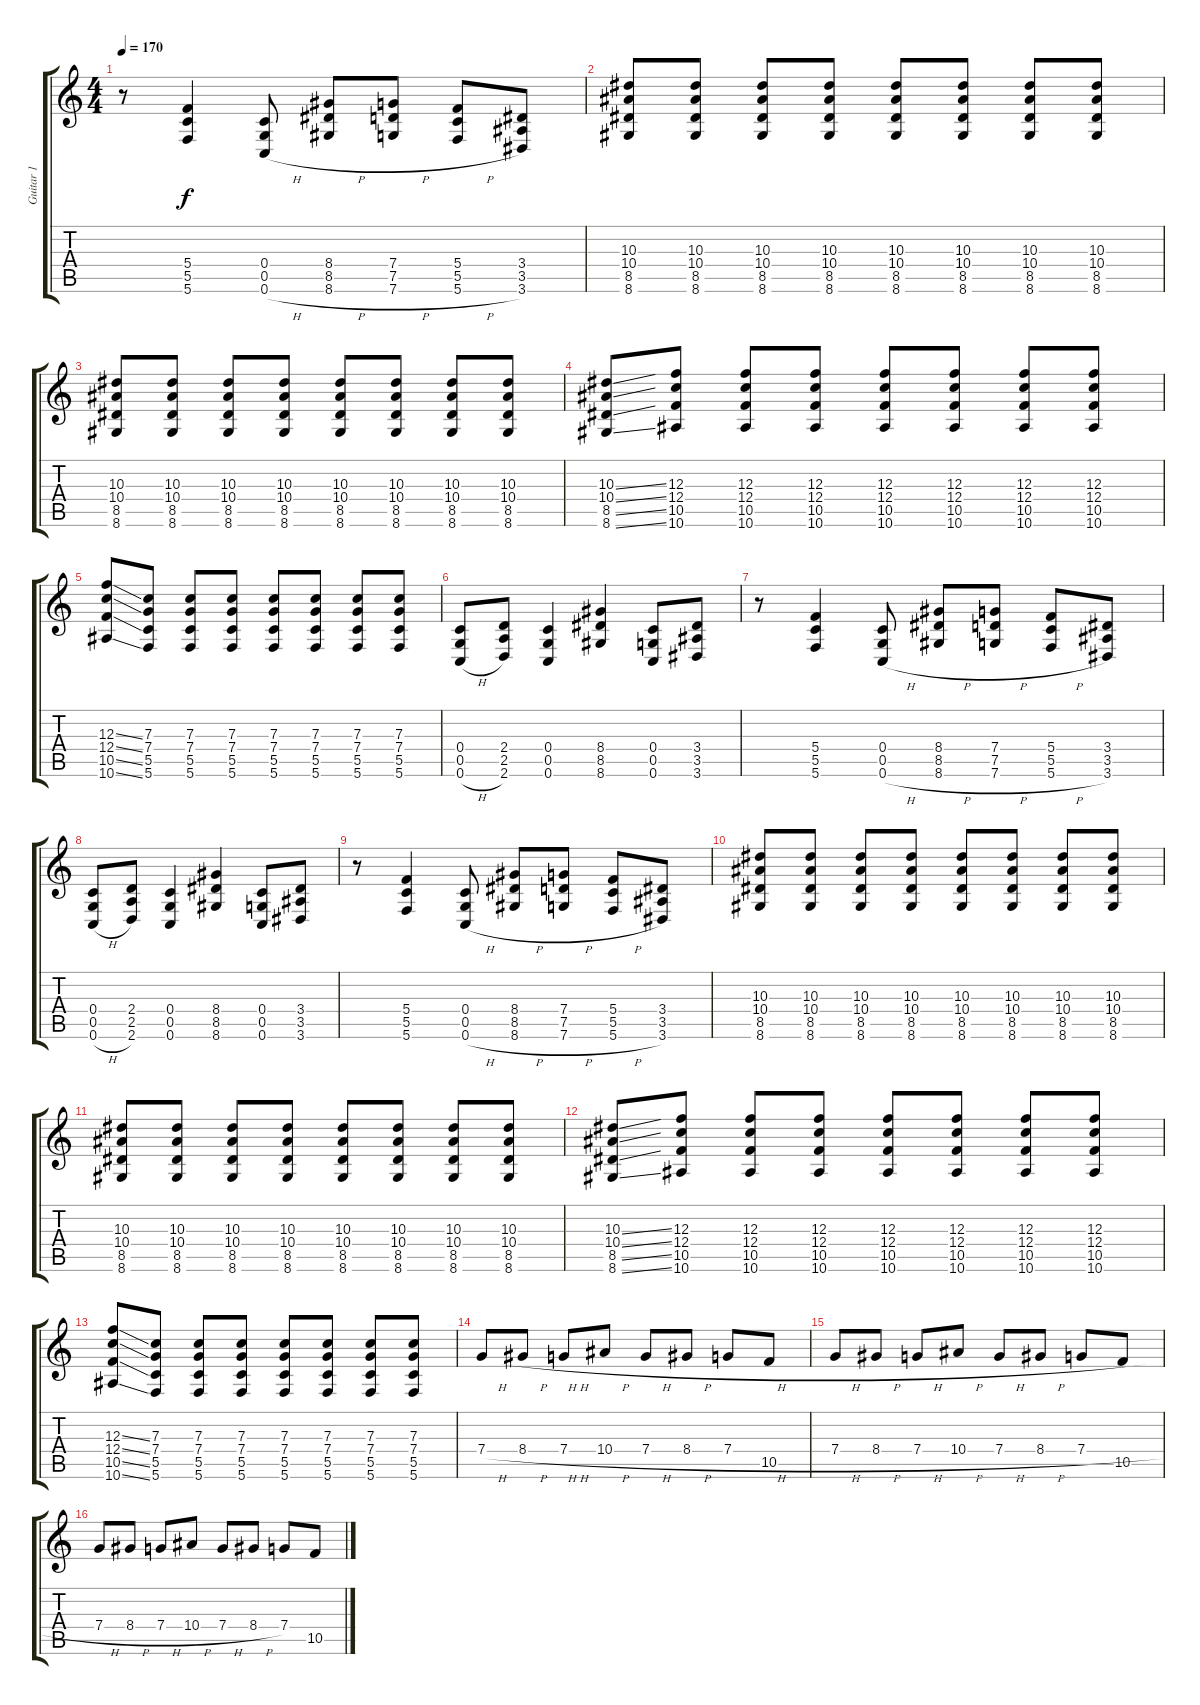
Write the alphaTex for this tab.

\track ("Guitar 1" "Guitar 1") {instrument distortionguitar}
\staff {score tabs}
\tuning (D4 A3 F3 C3 G2 C2) {hide}
\ts (4 4)
\tempo 170
\clef g2
\ks c
r.8{dy f} (5.4 5.5 5.6).4 (0.4 0.5 0.6{h}).8 (8.4 8.5 8.6{h}).8 (7.4 7.5 7.6{h}).8 (5.4 5.5 5.6{h}).8 (3.4 3.5 3.6).8 |
(10.3 10.4 8.5 8.6).8 (10.3 10.4 8.5 8.6).8 (10.3 10.4 8.5 8.6).8 (10.3 10.4 8.5 8.6).8 (10.3 10.4 8.5 8.6).8 (10.3 10.4 8.5 8.6).8 (10.3 10.4 8.5 8.6).8 (10.3 10.4 8.5 8.6).8 |
(10.3 10.4 8.5 8.6).8 (10.3 10.4 8.5 8.6).8 (10.3 10.4 8.5 8.6).8 (10.3 10.4 8.5 8.6).8 (10.3 10.4 8.5 8.6).8 (10.3 10.4 8.5 8.6).8 (10.3 10.4 8.5 8.6).8 (10.3 10.4 8.5 8.6).8 |
(10.3{ss} 10.4{ss} 8.5{ss} 8.6{ss}).8 (12.3 12.4 10.5 10.6).8 (12.3 12.4 10.5 10.6).8 (12.3 12.4 10.5 10.6).8 (12.3 12.4 10.5 10.6).8 (12.3 12.4 10.5 10.6).8 (12.3 12.4 10.5 10.6).8 (12.3 12.4 10.5 10.6).8 |
(12.3{ss} 12.4{ss} 10.5{ss} 10.6{ss}).8 (7.3 7.4 5.5 5.6).8 (7.3 7.4 5.5 5.6).8 (7.3 7.4 5.5 5.6).8 (7.3 7.4 5.5 5.6).8 (7.3 7.4 5.5 5.6).8 (7.3 7.4 5.5 5.6).8 (7.3 7.4 5.5 5.6).8 |
(0.4 0.5 0.6{h}).8 (2.4 2.5 2.6).8 (0.4 0.5 0.6).4 (8.4 8.5 8.6).4 (0.4 0.5 0.6).8 (3.4 3.5 3.6).8 |
r.8 (5.4 5.5 5.6).4 (0.4 0.5 0.6{h}).8 (8.4 8.5 8.6{h}).8 (7.4 7.5 7.6{h}).8 (5.4 5.5 5.6{h}).8 (3.4 3.5 3.6).8 |
(0.4 0.5 0.6{h}).8 (2.4 2.5 2.6).8 (0.4 0.5 0.6).4 (8.4 8.5 8.6).4 (0.4 0.5 0.6).8 (3.4 3.5 3.6).8 |
r.8 (5.4 5.5 5.6).4 (0.4 0.5 0.6{h}).8 (8.4 8.5 8.6{h}).8 (7.4 7.5 7.6{h}).8 (5.4 5.5 5.6{h}).8 (3.4 3.5 3.6).8 |
(10.3 10.4 8.5 8.6).8 (10.3 10.4 8.5 8.6).8 (10.3 10.4 8.5 8.6).8 (10.3 10.4 8.5 8.6).8 (10.3 10.4 8.5 8.6).8 (10.3 10.4 8.5 8.6).8 (10.3 10.4 8.5 8.6).8 (10.3 10.4 8.5 8.6).8 |
(10.3 10.4 8.5 8.6).8 (10.3 10.4 8.5 8.6).8 (10.3 10.4 8.5 8.6).8 (10.3 10.4 8.5 8.6).8 (10.3 10.4 8.5 8.6).8 (10.3 10.4 8.5 8.6).8 (10.3 10.4 8.5 8.6).8 (10.3 10.4 8.5 8.6).8 |
(10.3{ss} 10.4{ss} 8.5{ss} 8.6{ss}).8 (12.3 12.4 10.5 10.6).8 (12.3 12.4 10.5 10.6).8 (12.3 12.4 10.5 10.6).8 (12.3 12.4 10.5 10.6).8 (12.3 12.4 10.5 10.6).8 (12.3 12.4 10.5 10.6).8 (12.3 12.4 10.5 10.6).8 |
(12.3{ss} 12.4{ss} 10.5{ss} 10.6{ss}).8 (7.3 7.4 5.5 5.6).8 (7.3 7.4 5.5 5.6).8 (7.3 7.4 5.5 5.6).8 (7.3 7.4 5.5 5.6).8 (7.3 7.4 5.5 5.6).8 (7.3 7.4 5.5 5.6).8 (7.3 7.4 5.5 5.6).8 |
7.4{h}.8 8.4{h}.8 7.4{h}.8 10.4{h}.8 7.4{h}.8 8.4{h}.8 7.4{h}.8 10.5.8 |
7.4{h}.8 8.4{h}.8 7.4{h}.8 10.4{h}.8 7.4{h}.8 8.4{h}.8 7.4{h}.8 10.5.8 |
7.4{h}.8 8.4{h}.8 7.4{h}.8 10.4{h}.8 7.4{h}.8 8.4{h}.8 7.4{h}.8 10.5.8
